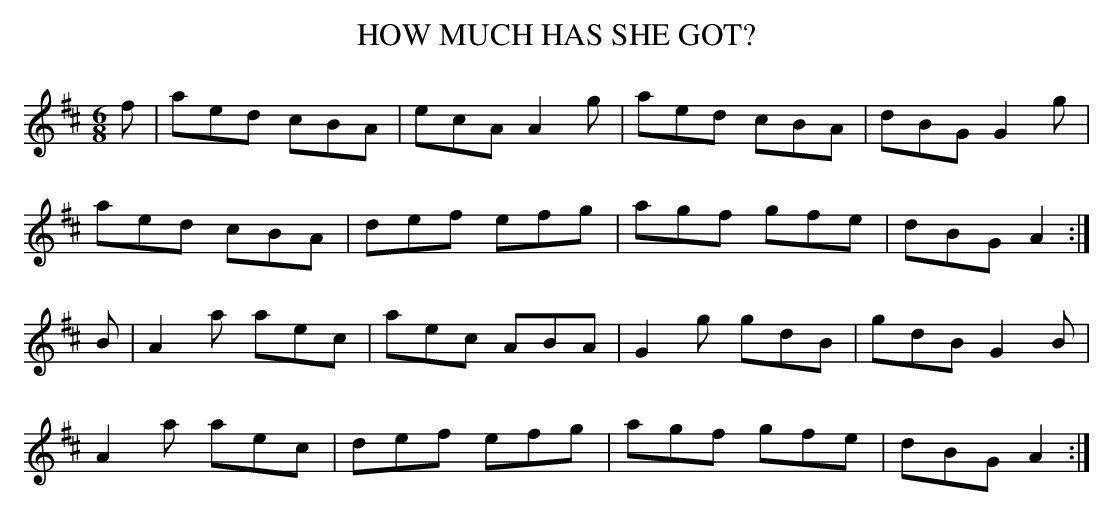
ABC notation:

X:1
T:HOW MUCH HAS SHE GOT?
an accidental in one octave doesn't automatically apply to the same
note (in the same measure) in other octaves!
M:6/8
L:1/8
K:Amix
f|aed cBA|ecA A2g|aed cBA|dBG G2g|
aed cBA|def efg|agf gfe|dBG A2:|
B|A2a aec|aec ABA|G2g gdB|gdB G2B|
A2a aec|def efg|agf gfe|dBG A2:|
